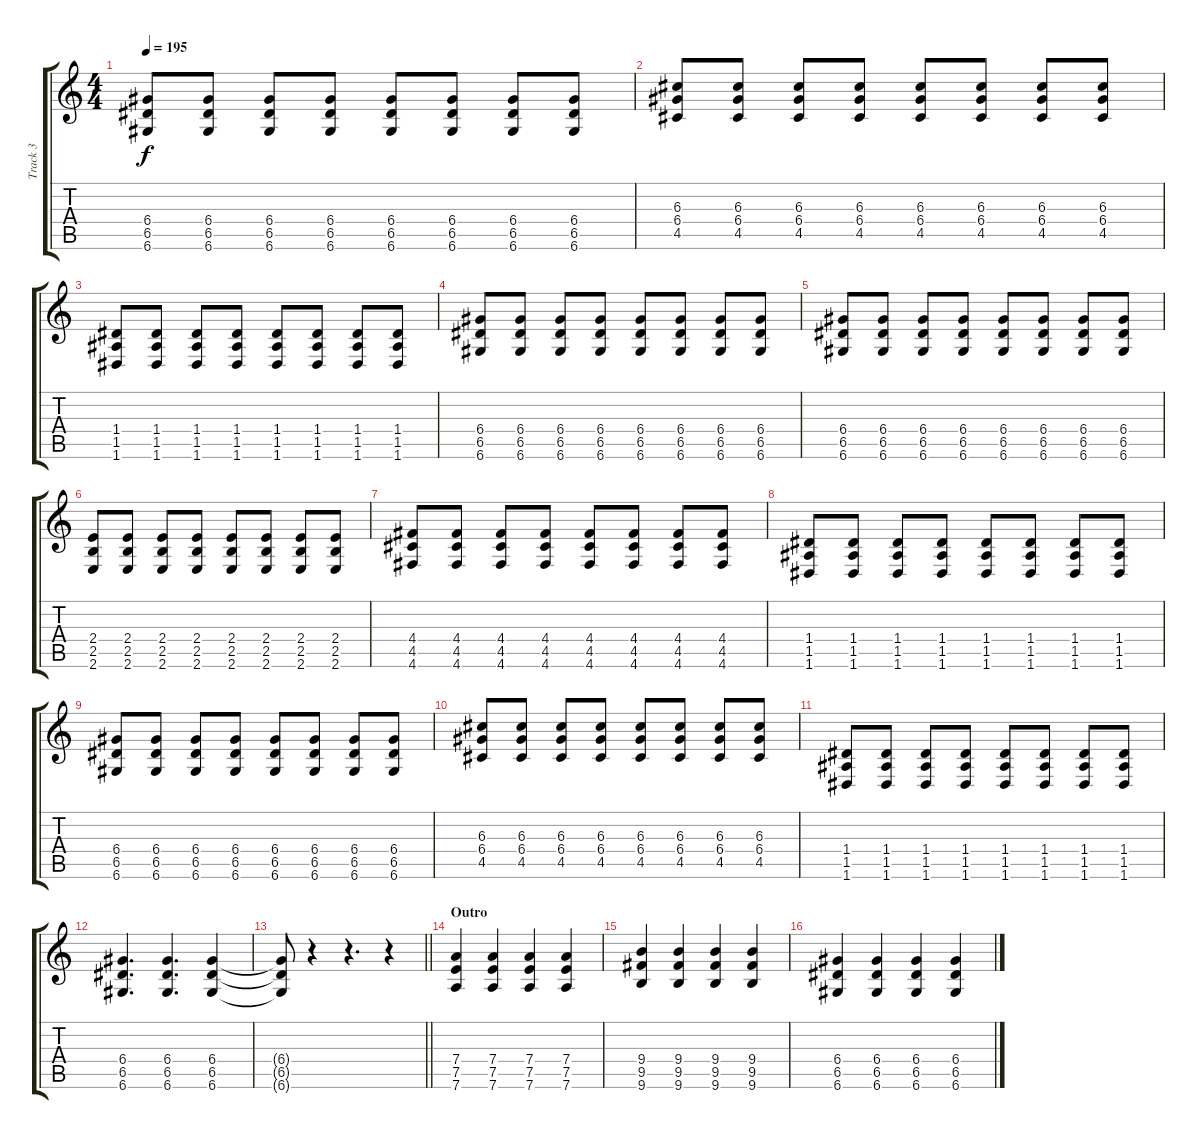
\track ("Track 3" "Track 3") {instrument distortionguitar}
\staff {score tabs}
\tuning (E4 B3 G3 D3 A2 D2) {hide}
\ts (4 4)
\tempo 195
\clef g2
\ks c
(6.4 6.5 6.6).8{dy f} (6.4 6.5 6.6).8 (6.4 6.5 6.6).8 (6.4 6.5 6.6).8 (6.4 6.5 6.6).8 (6.4 6.5 6.6).8 (6.4 6.5 6.6).8 (6.4 6.5 6.6).8 |
(6.3 6.4 4.5).8 (6.3 6.4 4.5).8 (6.3 6.4 4.5).8 (6.3 6.4 4.5).8 (6.3 6.4 4.5).8 (6.3 6.4 4.5).8 (6.3 6.4 4.5).8 (6.3 6.4 4.5).8 |
(1.4 1.5 1.6).8 (1.4 1.5 1.6).8 (1.4 1.5 1.6).8 (1.4 1.5 1.6).8 (1.4 1.5 1.6).8 (1.4 1.5 1.6).8 (1.4 1.5 1.6).8 (1.4 1.5 1.6).8 |
(6.4 6.5 6.6).8 (6.4 6.5 6.6).8 (6.4 6.5 6.6).8 (6.4 6.5 6.6).8 (6.4 6.5 6.6).8 (6.4 6.5 6.6).8 (6.4 6.5 6.6).8 (6.4 6.5 6.6).8 |
(6.4 6.5 6.6).8 (6.4 6.5 6.6).8 (6.4 6.5 6.6).8 (6.4 6.5 6.6).8 (6.4 6.5 6.6).8 (6.4 6.5 6.6).8 (6.4 6.5 6.6).8 (6.4 6.5 6.6).8 |
(2.4 2.5 2.6).8 (2.4 2.5 2.6).8 (2.4 2.5 2.6).8 (2.4 2.5 2.6).8 (2.4 2.5 2.6).8 (2.4 2.5 2.6).8 (2.4 2.5 2.6).8 (2.4 2.5 2.6).8 |
(4.4 4.5 4.6).8 (4.4 4.5 4.6).8 (4.4 4.5 4.6).8 (4.4 4.5 4.6).8 (4.4 4.5 4.6).8 (4.4 4.5 4.6).8 (4.4 4.5 4.6).8 (4.4 4.5 4.6).8 |
(1.4 1.5 1.6).8 (1.4 1.5 1.6).8 (1.4 1.5 1.6).8 (1.4 1.5 1.6).8 (1.4 1.5 1.6).8 (1.4 1.5 1.6).8 (1.4 1.5 1.6).8 (1.4 1.5 1.6).8 |
(6.4 6.5 6.6).8 (6.4 6.5 6.6).8 (6.4 6.5 6.6).8 (6.4 6.5 6.6).8 (6.4 6.5 6.6).8 (6.4 6.5 6.6).8 (6.4 6.5 6.6).8 (6.4 6.5 6.6).8 |
(6.3 6.4 4.5).8 (6.3 6.4 4.5).8 (6.3 6.4 4.5).8 (6.3 6.4 4.5).8 (6.3 6.4 4.5).8 (6.3 6.4 4.5).8 (6.3 6.4 4.5).8 (6.3 6.4 4.5).8 |
(1.4 1.5 1.6).8 (1.4 1.5 1.6).8 (1.4 1.5 1.6).8 (1.4 1.5 1.6).8 (1.4 1.5 1.6).8 (1.4 1.5 1.6).8 (1.4 1.5 1.6).8 (1.4 1.5 1.6).8 |
(6.4 6.5 6.6).4{d} (6.4 6.5 6.6).4{d} (6.4 6.5 6.6).4 |
\barLineRight lightlight
(6.4{t} 6.5{t} 6.6{t}).8 r.4 r.4{d} r.4 |
\section ("" "Outro")
(7.4 7.5 7.6).4 (7.4 7.5 7.6).4 (7.4 7.5 7.6).4 (7.4 7.5 7.6).4 |
(9.4 9.5 9.6).4 (9.4 9.5 9.6).4 (9.4 9.5 9.6).4 (9.4 9.5 9.6).4 |
(6.4 6.5 6.6).4 (6.4 6.5 6.6).4 (6.4 6.5 6.6).4 (6.4 6.5 6.6).4
